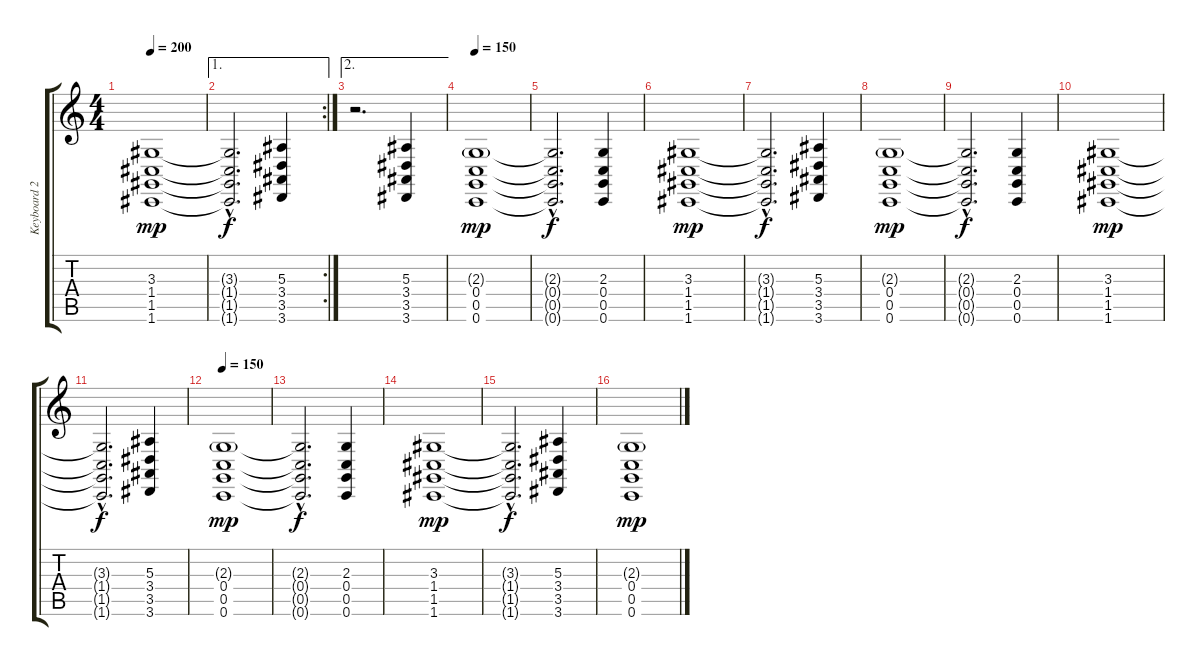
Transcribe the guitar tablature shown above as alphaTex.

\track ("Keyboard 2" "Keyboard 2") {instrument churchorgan}
\staff {score tabs}
\tuning (D4 A3 F3 C3 G2 C2) {hide}
\ts (4 4)
\tempo 200
\clef g2
\ks c
(3.3 1.4 1.5 1.6).1{dy mp} |
\ae 1
\rc 2
(3.3{hac t} 1.4{hac t} 1.5{hac t} 1.6{hac t}).2{d dy f} (5.3 3.4 3.5 3.6).4 |
\ae 2
r.2{d} (5.3 3.4 3.5 3.6).4 |
\tempo 150
(2.3{g} 0.4 0.5 0.6).1{dy mp} |
(2.3{hac t} 0.4{hac t} 0.5{hac t} 0.6{hac t}).2{d dy f} (2.3 0.4 0.5 0.6).4 |
(3.3 1.4 1.5 1.6).1{dy mp} |
(3.3{hac t} 1.4{hac t} 1.5{hac t} 1.6{hac t}).2{d dy f} (5.3 3.4 3.5 3.6).4 |
(2.3{g} 0.4 0.5 0.6).1{dy mp} |
(2.3{hac t} 0.4{hac t} 0.5{hac t} 0.6{hac t}).2{d dy f} (2.3 0.4 0.5 0.6).4 |
(3.3 1.4 1.5 1.6).1{dy mp} |
(3.3{hac t} 1.4{hac t} 1.5{hac t} 1.6{hac t}).2{d dy f} (5.3 3.4 3.5 3.6).4 |
\tempo 150
(2.3{g} 0.4 0.5 0.6).1{dy mp} |
(2.3{hac t} 0.4{hac t} 0.5{hac t} 0.6{hac t}).2{d dy f} (2.3 0.4 0.5 0.6).4 |
(3.3 1.4 1.5 1.6).1{dy mp} |
(3.3{hac t} 1.4{hac t} 1.5{hac t} 1.6{hac t}).2{d dy f} (5.3 3.4 3.5 3.6).4 |
(2.3{g} 0.4 0.5 0.6).1{dy mp}
